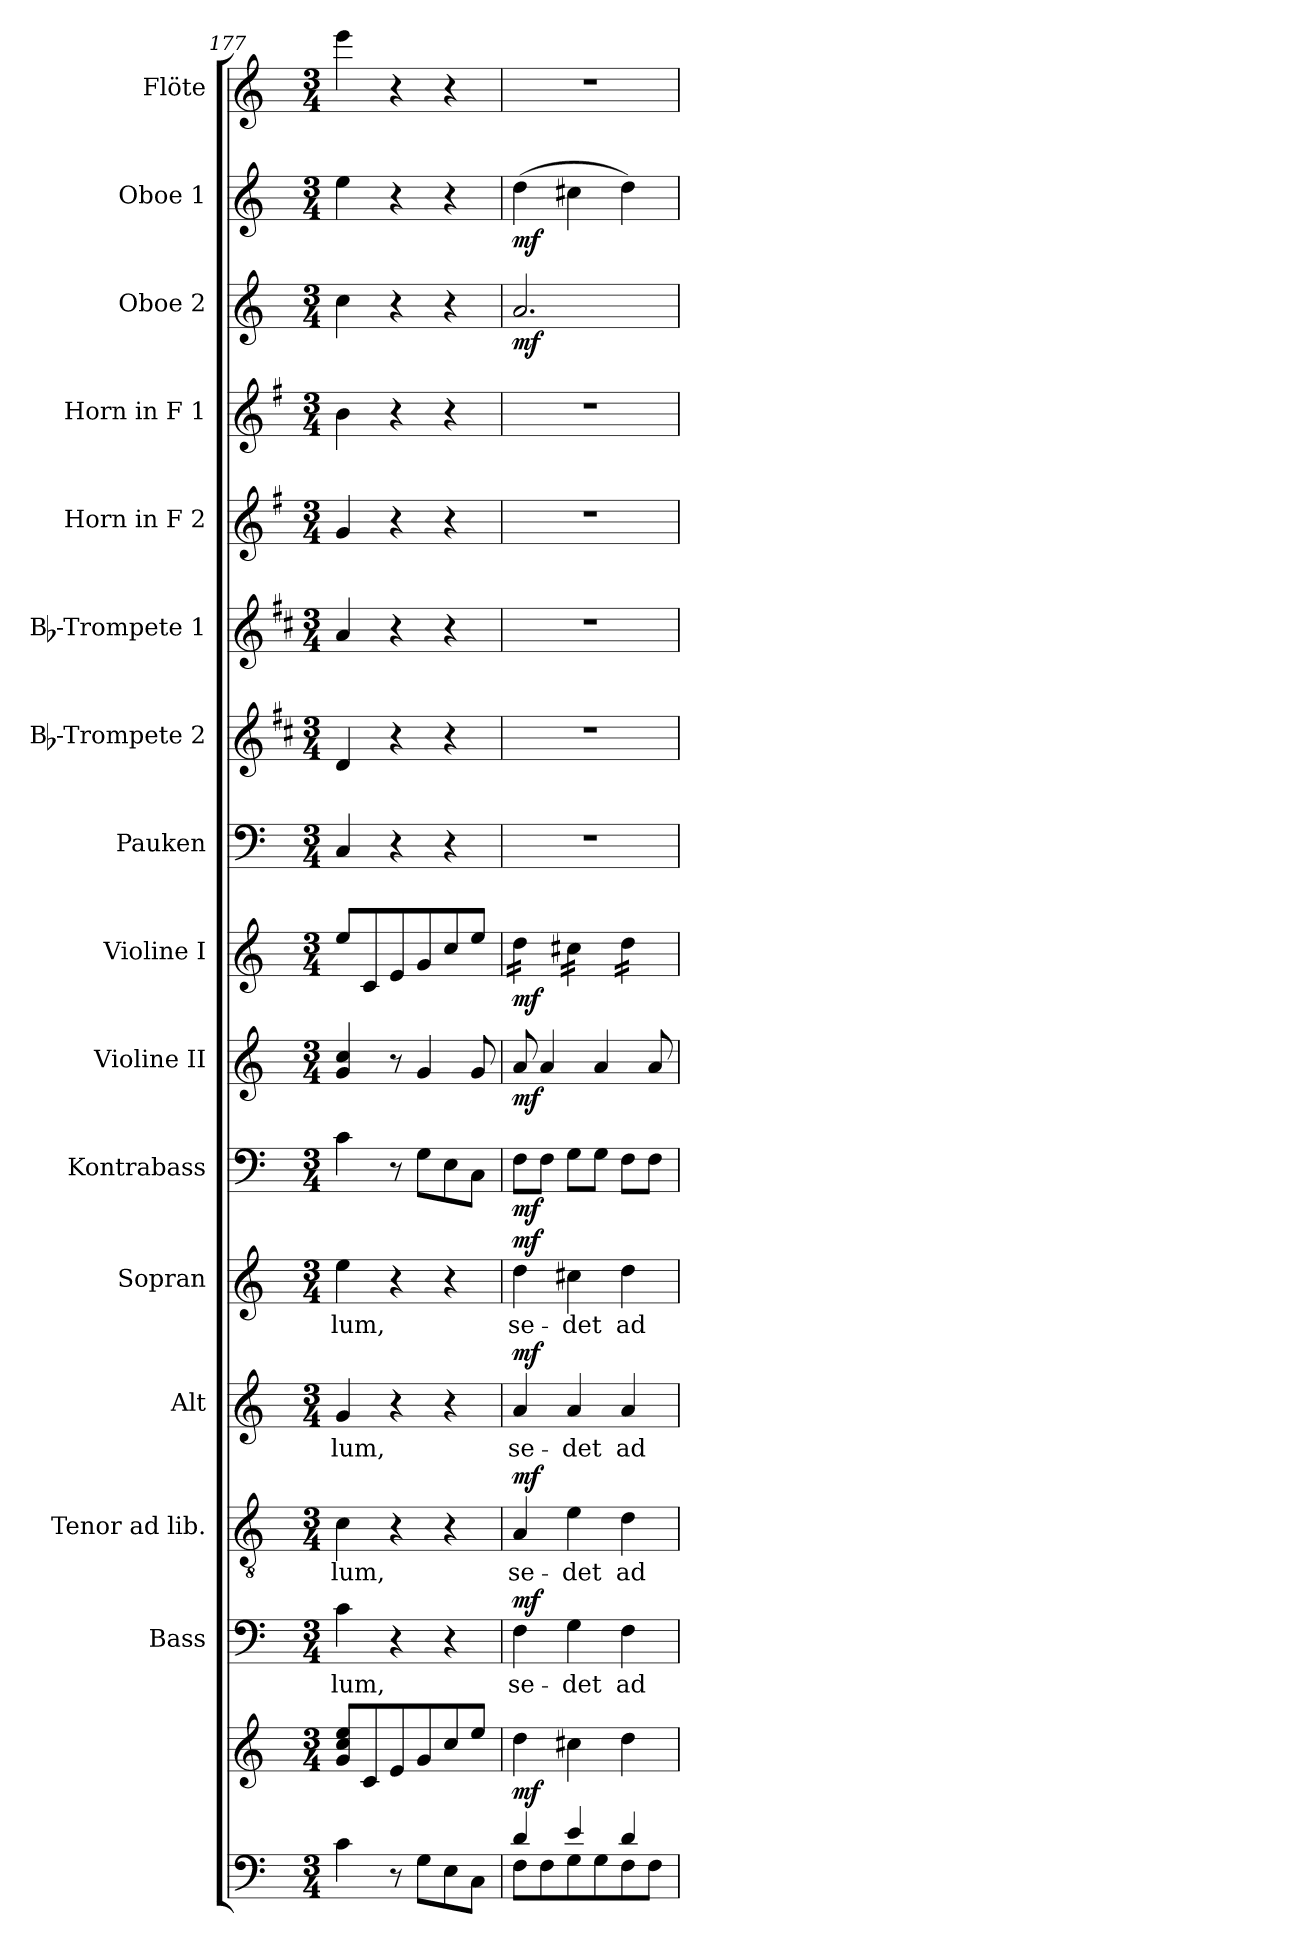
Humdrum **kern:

**kern	**kern	**dynam	**kern	**text	**dynam	**kern	**text	**dynam	**kern	**text	**dynam	**kern	**text	**dynam	**kern	**dynam	**kern	**dynam	**kern	**dynam	**kern	**kern	**kern	**kern	**kern	**kern	**dynam	**kern	**dynam	**kern
*part16	*part16	*part16	*part15	*part15	*part15	*part14	*part14	*part14	*part13	*part13	*part13	*part12	*part12	*part12	*part11	*part11	*part10	*part10	*part9	*part9	*part8	*part7	*part6	*part5	*part4	*part3	*part3	*part2	*part2	*part1
*staff17	*staff16	*staff16/17	*staff15	*staff15	*staff15	*staff14	*staff14	*staff14	*staff13	*staff13	*staff13	*staff12	*staff12	*staff12	*staff11	*staff11	*staff10	*staff10	*staff9	*staff9	*staff8	*staff7	*staff6	*staff5	*staff4	*staff3	*staff3	*staff2	*staff2	*staff1
*	*	*	*I"Bass	*	*	*I"Tenor ad lib.	*	*	*I"Alt	*	*	*I"Sopran	*	*	*I"Kontrabass	*	*I"Violine II	*	*I"Violine I	*	*I"Pauken	*I"Bb-Trompete 2	*I"Bb-Trompete 1	*I"Horn in F 2	*I"Horn in F 1	*I"Oboe 2	*	*I"Oboe 1	*	*I"Flöte
*	*	*	*I'B.	*	*	*I'T.	*	*	*I'A.	*	*	*I'S.	*	*	*I'Kb.	*	*I'Vl. II	*	*I'Vl. I	*	*I'Pk.	*I'Bb Trp. 2	*I'Bb Trp. 1	*	*	*I'Ob. 2	*	*I'Ob. 1	*	*I'Fl.
*clefF4	*clefG2	*	*clefF4	*	*	*clefGv2	*	*	*clefG2	*	*	*clefG2	*	*	*clefF4	*	*clefG2	*	*clefG2	*	*clefF4	*clefG2	*clefG2	*clefG2	*clefG2	*clefG2	*	*clefG2	*	*clefG2
*	*	*	*	*	*	*	*	*	*	*	*	*	*	*	*ITrd7c12	*	*	*	*	*	*	*ITrd1c2	*ITrd1c2	*ITrd4c7	*ITrd4c7	*	*	*	*	*
*k[]	*k[]	*	*k[]	*	*	*k[]	*	*	*k[]	*	*	*k[]	*	*	*k[]	*	*k[]	*	*k[]	*	*k[]	*k[]	*k[]	*k[]	*k[]	*k[]	*	*k[]	*	*k[]
*C:	*C:	*	*C:	*	*	*C:	*	*	*C:	*	*	*C:	*	*	*C:	*	*C:	*	*C:	*	*C:	*C:	*C:	*C:	*C:	*C:	*	*C:	*	*C:
*M3/4	*M3/4	*	*M3/4	*	*	*M3/4	*	*	*M3/4	*	*	*M3/4	*	*	*M3/4	*	*M3/4	*	*M3/4	*	*M3/4	*M3/4	*M3/4	*M3/4	*M3/4	*M3/4	*	*M3/4	*	*M3/4
=177	=177	=177	=177	=177	=177	=177	=177	=177	=177	=177	=177	=177	=177	=177	=177	=177	=177	=177	=177	=177	=177	=177	=177	=177	=177	=177	=177	=177	=177	=177
!	!	!	!	!LO:LY:b	!	!	!LO:LY:b	!	!	!LO:LY:b	!	!	!LO:LY:b	!	!	!	!	!	!	!	!	!	!	!	!	!	!	!	!	!
4c\	8g/ 8cc/ 8ee/L	.	4c\	-lum,	.	4c\	-lum,	.	4g/	-lum,	.	4ee\	-lum,	.	4C\	.	4g/ 4cc/	.	8ee/L	.	4C/	4c/	4g/	4c/	4e\	4cc\	.	4ee\	.	4eee\
.	8c/	.	.	.	.	.	.	.	.	.	.	.	.	.	.	.	.	.	8c/	.	.	.	.	.	.	.	.	.	.	.
8r	8e/	.	4r	.	.	4r	.	.	4r	.	.	4r	.	.	8r	.	8r	.	8e/	.	4r	4r	4r	4r	4r	4r	.	4r	.	4r
8G\L	8g/	.	.	.	.	.	.	.	.	.	.	.	.	.	8GG\L	.	4g/	.	8g/	.	.	.	.	.	.	.	.	.	.	.
8E\	8cc/	.	4r	.	.	4r	.	.	4r	.	.	4r	.	.	8EE\	.	.	.	8cc/	.	4r	4r	4r	4r	4r	4r	.	4r	.	4r
8C\J	8ee/J	.	.	.	.	.	.	.	.	.	.	.	.	.	8CC\J	.	8g/	.	8ee/J	.	.	.	.	.	.	.	.	.	.	.
!!LO:PB:g=z
=178	=178	=178	=178	=178	=178	=178	=178	=178	=178	=178	=178	=178	=178	=178	=178	=178	=178	=178	=178	=178	=178	=178	=178	=178	=178	=178	=178	=178	=178	=178
*^	*	*	*	*	*	*	*	*	*	*	*	*	*	*	*	*	*	*	*	*	*	*	*	*	*	*	*	*	*	*
!	!	!	!LO:DY:b	!	!LO:LY:b	!LO:DY:a	!	!LO:LY:b	!LO:DY:a	!	!LO:LY:b	!LO:DY:a	!	!LO:LY:b	!LO:DY:a	!	!LO:DY:b	!	!LO:DY:b	!	!LO:DY:b	!	!	!	!	!	!	!LO:DY:b	!	!LO:DY:b	!
*	*	*	*	*	*	*	*	*	*	*	*	*	*	*	*	*	*	*	*	*tremolo	*	*	*	*	*	*	*	*	*	*	*
4d/	8F\L	4dd\	mf	4F\	se-	mf	4A/	se-	mf	4a/	se-	mf	4dd\	se-	mf	8FF\L	mf	8a/	mf	16dd\LL	mf	2.r	2.r	2.r	2.r	2.r	2.a/	mf	(>4dd\	mf	2.r
.	.	.	.	.	.	.	.	.	.	.	.	.	.	.	.	.	.	.	.	16dd\	.	.	.	.	.	.	.	.	.	.	.
.	8F\	.	.	.	.	.	.	.	.	.	.	.	.	.	.	8FF\J	.	4a/	.	16dd\	.	.	.	.	.	.	.	.	.	.	.
.	.	.	.	.	.	.	.	.	.	.	.	.	.	.	.	.	.	.	.	16dd\JJ	.	.	.	.	.	.	.	.	.	.	.
!	!	!	!	!	!LO:LY:b	!	!	!LO:LY:b	!	!	!LO:LY:b	!	!	!LO:LY:b	!	!	!	!	!	!	!	!	!	!	!	!	!	!	!	!	!
4e/	8G\	4cc#X\	.	4G\	-det	.	4e\	-det	.	4a/	-det	.	4cc#X\	-det	.	8GG\L	.	.	.	16cc#X\LL	.	.	.	.	.	.	.	.	4cc#X\	.	.
.	.	.	.	.	.	.	.	.	.	.	.	.	.	.	.	.	.	.	.	16cc#X\	.	.	.	.	.	.	.	.	.	.	.
.	8G\	.	.	.	.	.	.	.	.	.	.	.	.	.	.	8GG\J	.	4a/	.	16cc#X\	.	.	.	.	.	.	.	.	.	.	.
.	.	.	.	.	.	.	.	.	.	.	.	.	.	.	.	.	.	.	.	16cc#X\JJ	.	.	.	.	.	.	.	.	.	.	.
!	!	!	!	!	!LO:LY:b	!	!	!LO:LY:b	!	!	!LO:LY:b	!	!	!LO:LY:b	!	!	!	!	!	!	!	!	!	!	!	!	!	!	!	!	!
4d/	8F\	4dd\	.	4F\	ad	.	4d\	ad	.	4a/	ad	.	4dd\	ad	.	8FF\L	.	.	.	16dd\LL	.	.	.	.	.	.	.	.	4dd\)	.	.
.	.	.	.	.	.	.	.	.	.	.	.	.	.	.	.	.	.	.	.	16dd\	.	.	.	.	.	.	.	.	.	.	.
.	8F\J	.	.	.	.	.	.	.	.	.	.	.	.	.	.	8FF\J	.	8a/	.	16dd\	.	.	.	.	.	.	.	.	.	.	.
.	.	.	.	.	.	.	.	.	.	.	.	.	.	.	.	.	.	.	.	16dd\JJ	.	.	.	.	.	.	.	.	.	.	.
*	*	*	*	*	*	*	*	*	*	*	*	*	*	*	*	*	*	*	*	*Xtremolo	*	*	*	*	*	*	*	*	*	*	*
*v	*v	*	*	*	*	*	*	*	*	*	*	*	*	*	*	*	*	*	*	*	*	*	*	*	*	*	*	*	*	*	*
=	=	=	=	=	=	=	=	=	=	=	=	=	=	=	=	=	=	=	=	=	=	=	=	=	=	=	=	=	=	=
*-	*-	*-	*-	*-	*-	*-	*-	*-	*-	*-	*-	*-	*-	*-	*-	*-	*-	*-	*-	*-	*-	*-	*-	*-	*-	*-	*-	*-	*-	*-
